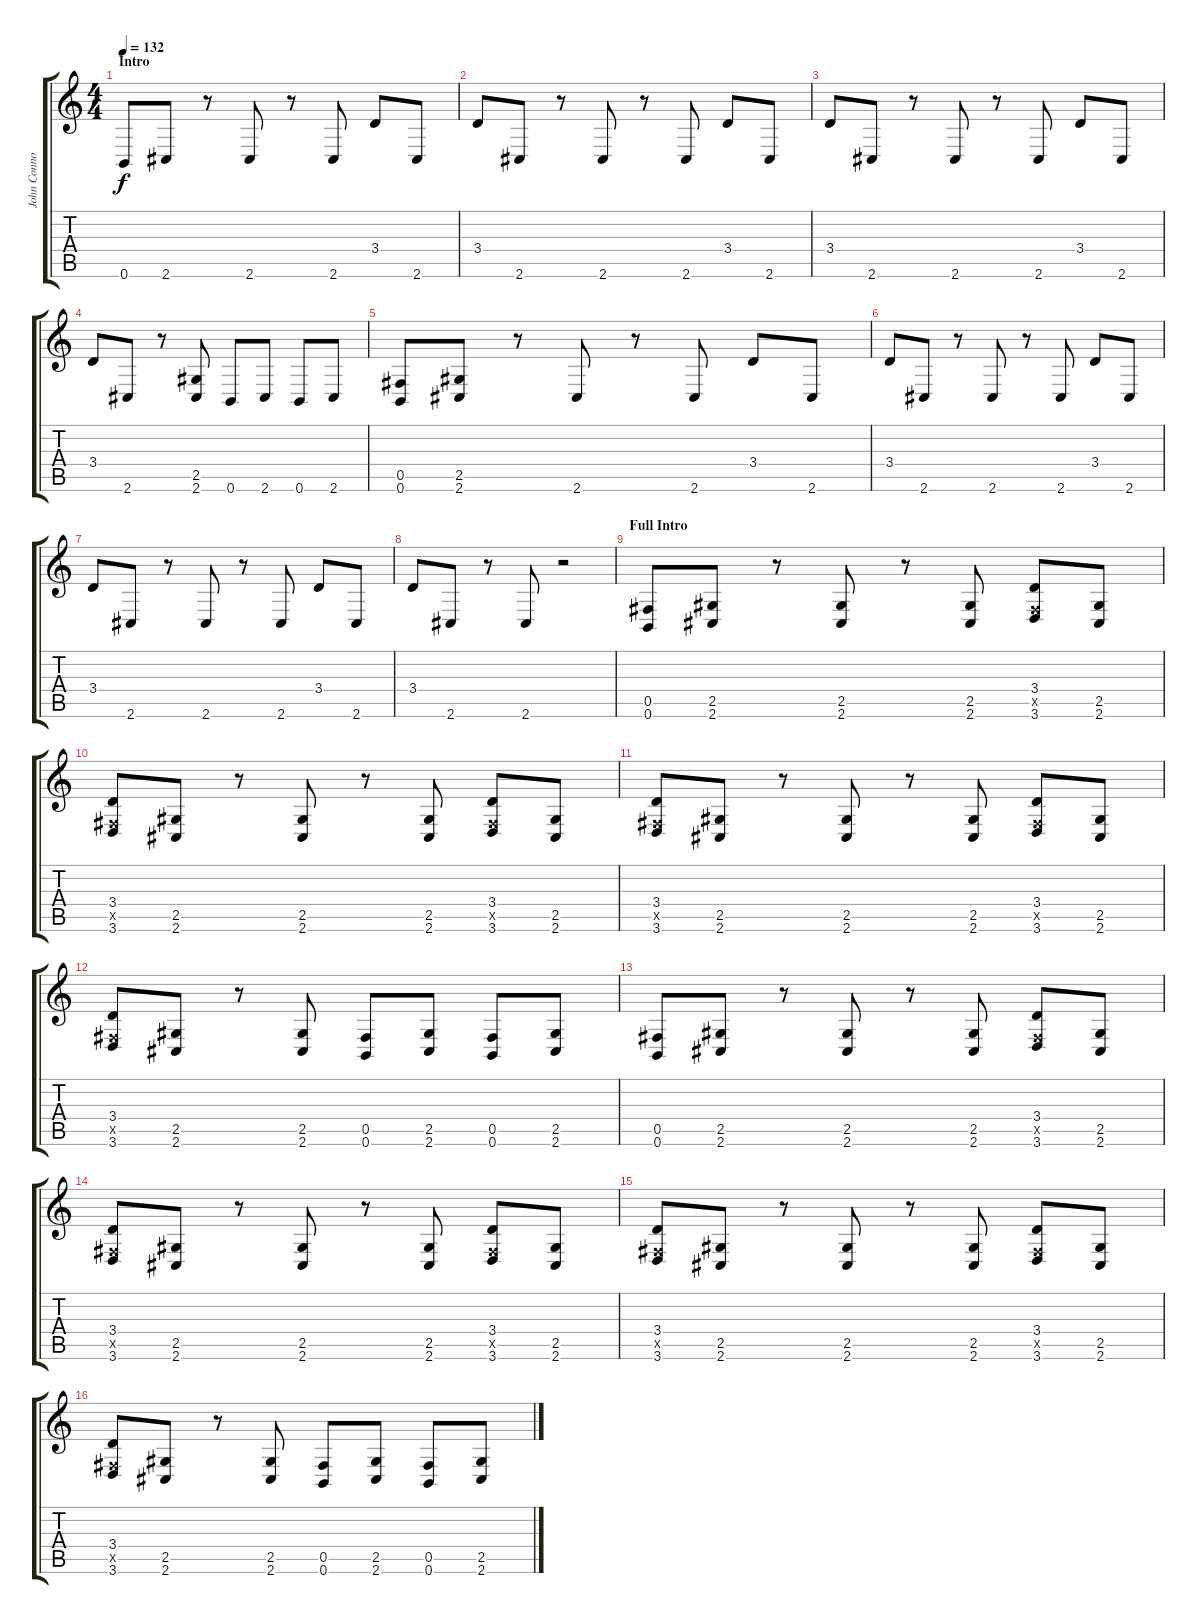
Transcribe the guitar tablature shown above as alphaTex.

\track ("John Connolly" "John Conno") {instrument distortionguitar}
\staff {score tabs}
\tuning (Db4 Ab3 E3 B2 Gb2 B1) {hide}
\ts (4 4)
\section ("" "Intro")
\tempo 132
\clef g2
\ks c
0.6.8{dy f instrument distortionguitar} 2.6.8 r.8 2.6.8 r.8 2.6.8 3.4.8 2.6.8 |
3.4.8 2.6.8 r.8 2.6.8 r.8 2.6.8 3.4.8 2.6.8 |
3.4.8 2.6.8 r.8 2.6.8 r.8 2.6.8 3.4.8 2.6.8 |
3.4.8 2.6.8 r.8 (2.5 2.6).8 0.6.8 2.6.8 0.6.8 2.6.8 |
(0.5 0.6).8 (2.5 2.6).8 r.8 2.6.8 r.8 2.6.8 3.4.8 2.6.8 |
3.4.8 2.6.8 r.8 2.6.8 r.8 2.6.8 3.4.8 2.6.8 |
3.4.8 2.6.8 r.8 2.6.8 r.8 2.6.8 3.4.8 2.6.8 |
3.4.8 2.6.8 r.8 2.6.8 r.2 |
\section ("" "Full Intro")
(0.5 0.6).8 (2.5 2.6).8 r.8 (2.5 2.6).8 r.8 (2.5 2.6).8 (3.4 0.5{x} 3.6).8 (2.5 2.6).8 |
(3.4 0.5{x} 3.6).8 (2.5 2.6).8 r.8 (2.5 2.6).8 r.8 (2.5 2.6).8 (3.4 0.5{x} 3.6).8 (2.5 2.6).8 |
(3.4 0.5{x} 3.6).8 (2.5 2.6).8 r.8 (2.5 2.6).8 r.8 (2.5 2.6).8 (3.4 0.5{x} 3.6).8 (2.5 2.6).8 |
(3.4 0.5{x} 3.6).8 (2.5 2.6).8 r.8 (2.5 2.6).8 (0.5 0.6).8 (2.5 2.6).8 (0.5 0.6).8 (2.5 2.6).8 |
(0.5 0.6).8 (2.5 2.6).8 r.8 (2.5 2.6).8 r.8 (2.5 2.6).8 (3.4 0.5{x} 3.6).8 (2.5 2.6).8 |
(3.4 0.5{x} 3.6).8 (2.5 2.6).8 r.8 (2.5 2.6).8 r.8 (2.5 2.6).8 (3.4 0.5{x} 3.6).8 (2.5 2.6).8 |
(3.4 0.5{x} 3.6).8 (2.5 2.6).8 r.8 (2.5 2.6).8 r.8 (2.5 2.6).8 (3.4 0.5{x} 3.6).8 (2.5 2.6).8 |
(3.4 0.5{x} 3.6).8 (2.5 2.6).8 r.8 (2.5 2.6).8 (0.5 0.6).8 (2.5 2.6).8 (0.5 0.6).8 (2.5 2.6).8
